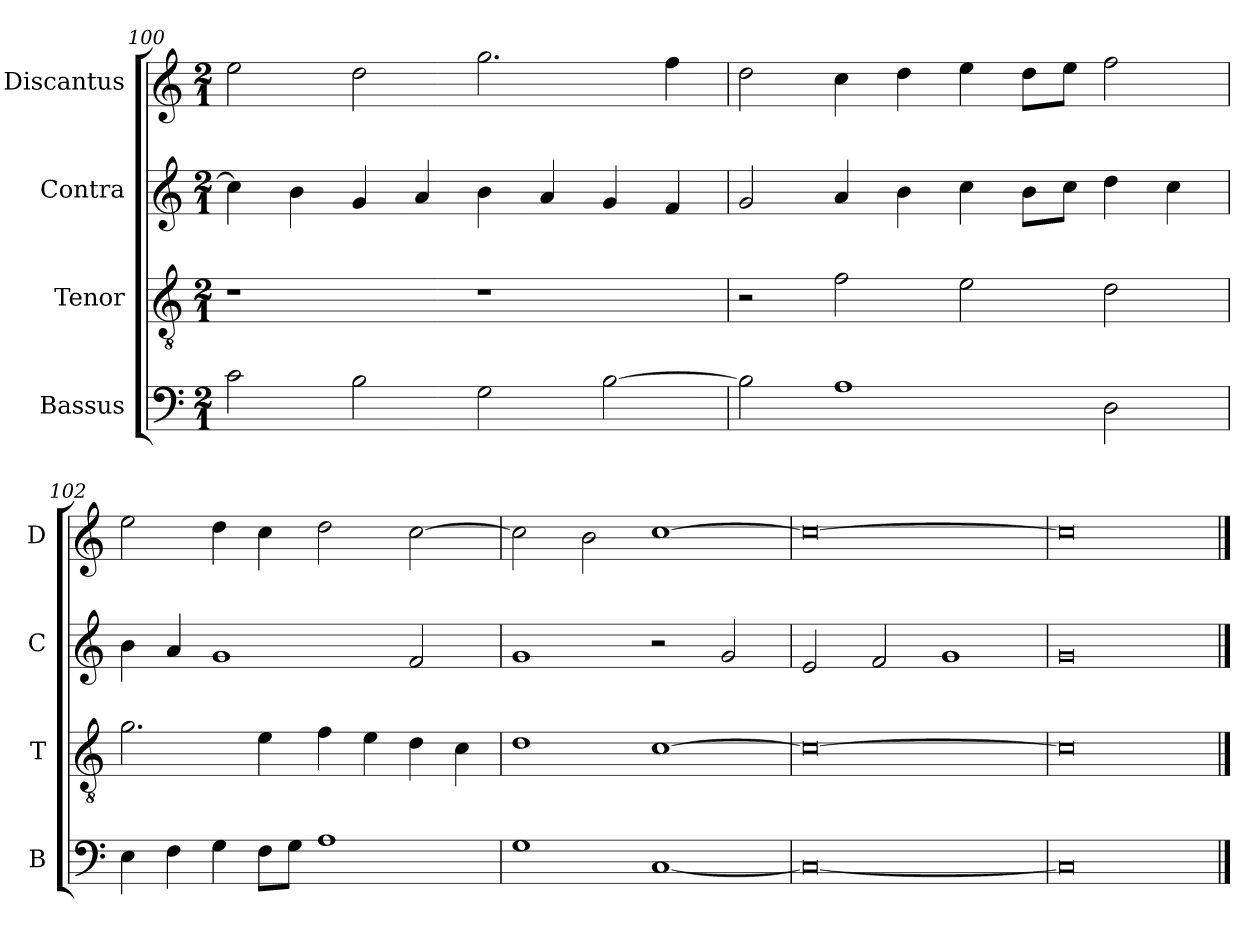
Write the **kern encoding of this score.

**kern	**kern	**kern	**kern
*part4	*part3	*part2	*part1
*staff4	*staff3	*staff2	*staff1
*I"Bassus	*I"Tenor	*I"Contra	*I"Discantus
*I'B	*I'T	*I'C	*I'D
*clefF4	*clefGv2	*clefG2	*clefG2
*k[]	*k[]	*k[]	*k[]
*M2/1	*M2/1	*M2/1	*M2/1
=100	=100	=100	=100
2c\	1r	4cc\]	2ee\
.	.	4b\	.
2B\	.	4g/	2dd\
.	.	4a/	.
2G\	1r	4b\	2.gg\
.	.	4a/	.
[2B\	.	4g/	.
.	.	4f/	4ff\
=101	=101	=101	=101
2B\]	2r	2g/	2dd\
1A	2f\	4a/	4cc\
.	.	4b\	4dd\
.	2e\	4cc\	4ee\
.	.	8b\L	8dd\L
.	.	8cc\J	8ee\J
2D\	2d\	4dd\	2ff\
.	.	4cc\	.
=102	=102	=102	=102
4E\	2.g\	4b\	2ee\
4F\	.	4a/	.
4G\	.	1g	4dd\
8F\L	4e\	.	4cc\
8G\J	.	.	.
1A	4f\	.	2dd\
.	4e\	.	.
.	4d\	2f/	[2cc\
.	4c\	.	.
=103	=103	=103	=103
1G	1d	1g	2cc\]
.	.	.	2b\
[1C	[1c	2r	[1cc
.	.	2g/	.
=104	=104	=104	=104
0C_	0c_	2e/	0cc_
.	.	2f/	.
.	.	1g	.
=105	=105	=105	=105
0C]	0c]	0g	0cc]
==	==	==	==
*-	*-	*-	*-
